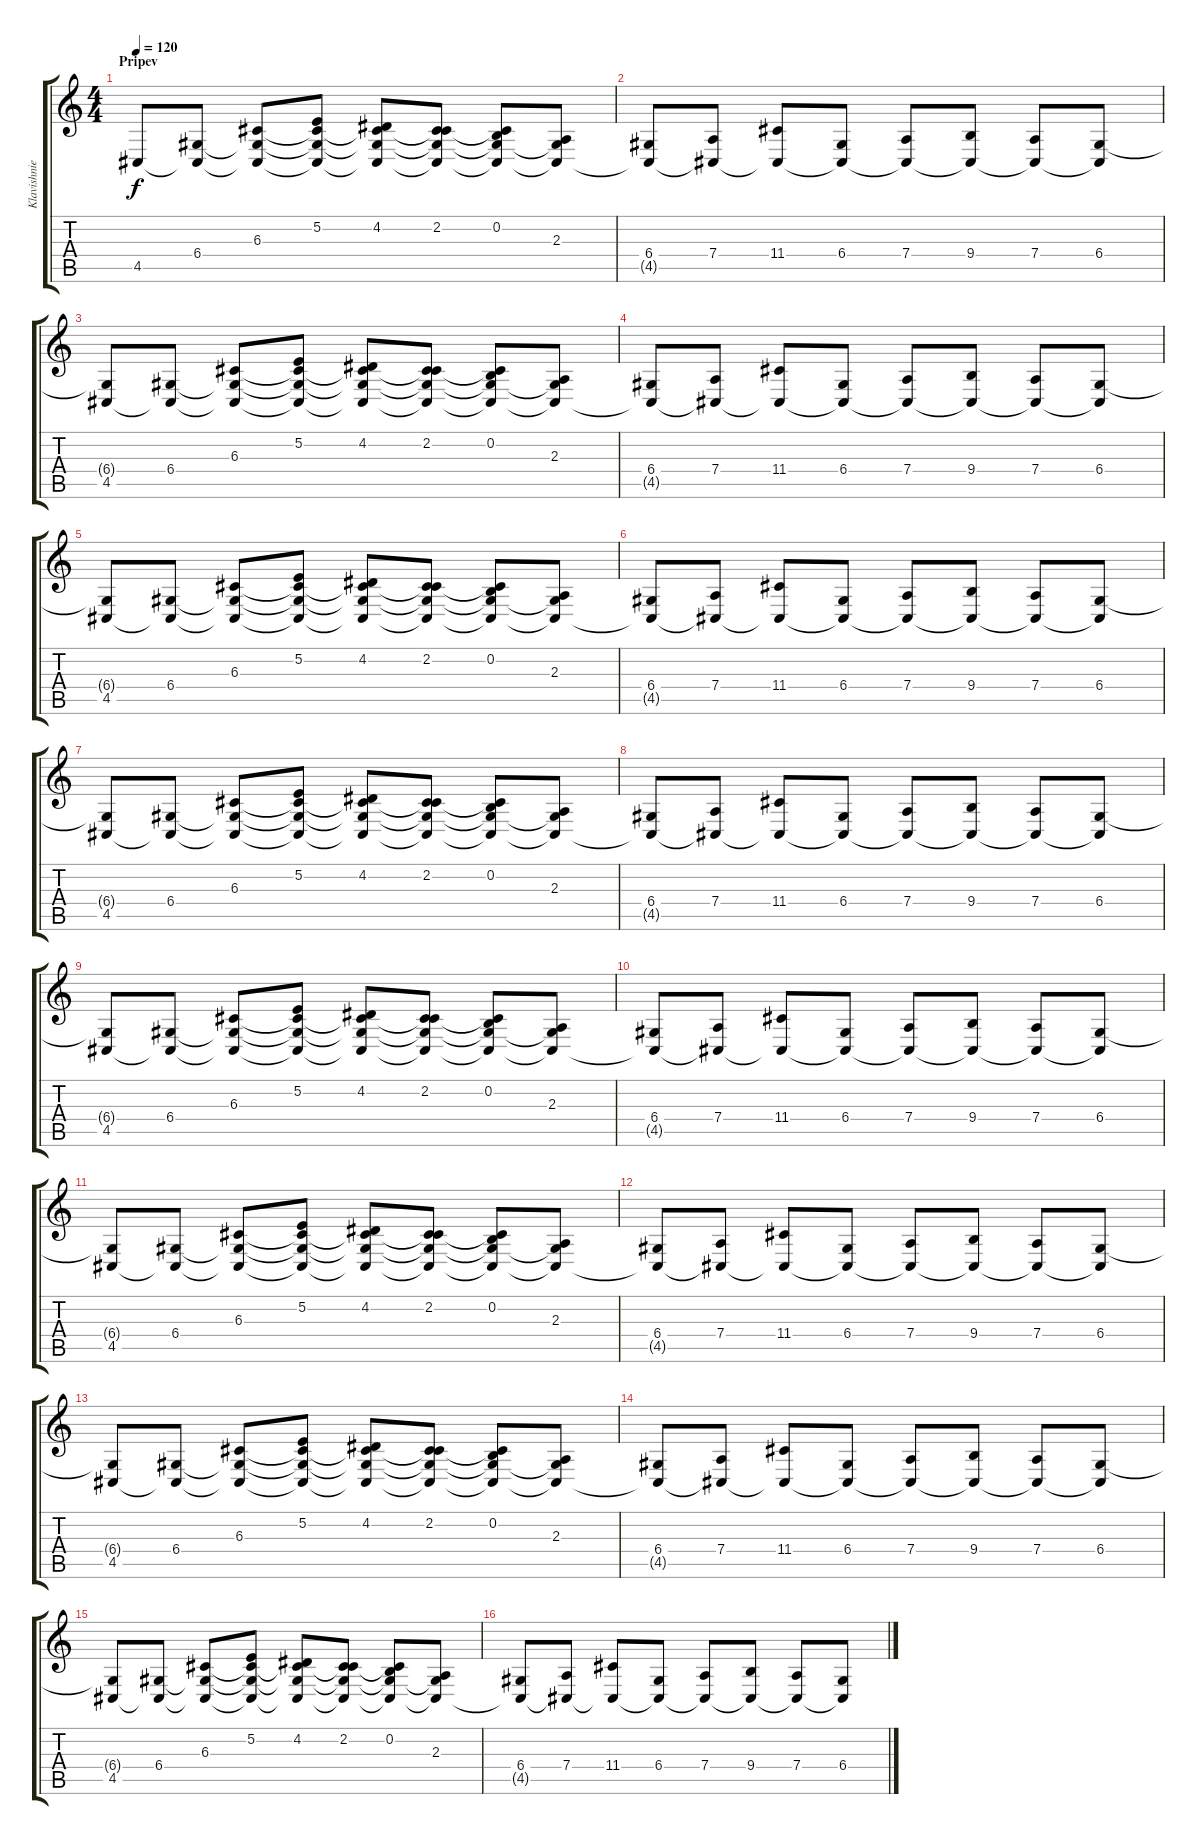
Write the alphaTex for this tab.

\track ("Klavishnie" "Klavishnie") {instrument churchorgan}
\staff {score tabs}
\tuning (E4 B3 G3 D3 A2 E2) {hide}
\ts (4 4)
\section ("" "Pripev")
\tempo 120
\clef g2
\ks c
4.5.8{dy f} (6.4 4.5{t}).8 (6.3 6.4{t} 4.5{t}).8 (5.2 6.3{t} 6.4{t} 4.5{t}).8 (4.2 6.3{t} 6.4{t} 4.5{t}).8 (2.2 6.3{t} 6.4{t} 4.5{t}).8 (0.2 6.3{t} 6.4{t} 4.5{t}).8 (2.3 6.4{t} 4.5{t}).8 |
(6.4 4.5{t}).8 (7.4 4.5{t}).8 (11.4 4.5{t}).8 (6.4 4.5{t}).8 (7.4 4.5{t}).8 (9.4 4.5{t}).8 (7.4 4.5{t}).8 (6.4 4.5{t}).8 |
(6.4{t} 4.5).8 (6.4 4.5{t}).8 (6.3 6.4{t} 4.5{t}).8 (5.2 6.3{t} 6.4{t} 4.5{t}).8 (4.2 6.3{t} 6.4{t} 4.5{t}).8 (2.2 6.3{t} 6.4{t} 4.5{t}).8 (0.2 6.3{t} 6.4{t} 4.5{t}).8 (2.3 6.4{t} 4.5{t}).8 |
(6.4 4.5{t}).8 (7.4 4.5{t}).8 (11.4 4.5{t}).8 (6.4 4.5{t}).8 (7.4 4.5{t}).8 (9.4 4.5{t}).8 (7.4 4.5{t}).8 (6.4 4.5{t}).8 |
(6.4{t} 4.5).8 (6.4 4.5{t}).8 (6.3 6.4{t} 4.5{t}).8 (5.2 6.3{t} 6.4{t} 4.5{t}).8 (4.2 6.3{t} 6.4{t} 4.5{t}).8 (2.2 6.3{t} 6.4{t} 4.5{t}).8 (0.2 6.3{t} 6.4{t} 4.5{t}).8 (2.3 6.4{t} 4.5{t}).8 |
(6.4 4.5{t}).8 (7.4 4.5{t}).8 (11.4 4.5{t}).8 (6.4 4.5{t}).8 (7.4 4.5{t}).8 (9.4 4.5{t}).8 (7.4 4.5{t}).8 (6.4 4.5{t}).8 |
(6.4{t} 4.5).8 (6.4 4.5{t}).8 (6.3 6.4{t} 4.5{t}).8 (5.2 6.3{t} 6.4{t} 4.5{t}).8 (4.2 6.3{t} 6.4{t} 4.5{t}).8 (2.2 6.3{t} 6.4{t} 4.5{t}).8 (0.2 6.3{t} 6.4{t} 4.5{t}).8 (2.3 6.4{t} 4.5{t}).8 |
(6.4 4.5{t}).8 (7.4 4.5{t}).8 (11.4 4.5{t}).8 (6.4 4.5{t}).8 (7.4 4.5{t}).8 (9.4 4.5{t}).8 (7.4 4.5{t}).8 (6.4 4.5{t}).8 |
(6.4{t} 4.5).8 (6.4 4.5{t}).8 (6.3 6.4{t} 4.5{t}).8 (5.2 6.3{t} 6.4{t} 4.5{t}).8 (4.2 6.3{t} 6.4{t} 4.5{t}).8 (2.2 6.3{t} 6.4{t} 4.5{t}).8 (0.2 6.3{t} 6.4{t} 4.5{t}).8 (2.3 6.4{t} 4.5{t}).8 |
(6.4 4.5{t}).8 (7.4 4.5{t}).8 (11.4 4.5{t}).8 (6.4 4.5{t}).8 (7.4 4.5{t}).8 (9.4 4.5{t}).8 (7.4 4.5{t}).8 (6.4 4.5{t}).8 |
(6.4{t} 4.5).8 (6.4 4.5{t}).8 (6.3 6.4{t} 4.5{t}).8 (5.2 6.3{t} 6.4{t} 4.5{t}).8 (4.2 6.3{t} 6.4{t} 4.5{t}).8 (2.2 6.3{t} 6.4{t} 4.5{t}).8 (0.2 6.3{t} 6.4{t} 4.5{t}).8 (2.3 6.4{t} 4.5{t}).8 |
(6.4 4.5{t}).8 (7.4 4.5{t}).8 (11.4 4.5{t}).8 (6.4 4.5{t}).8 (7.4 4.5{t}).8 (9.4 4.5{t}).8 (7.4 4.5{t}).8 (6.4 4.5{t}).8 |
(6.4{t} 4.5).8 (6.4 4.5{t}).8 (6.3 6.4{t} 4.5{t}).8 (5.2 6.3{t} 6.4{t} 4.5{t}).8 (4.2 6.3{t} 6.4{t} 4.5{t}).8 (2.2 6.3{t} 6.4{t} 4.5{t}).8 (0.2 6.3{t} 6.4{t} 4.5{t}).8 (2.3 6.4{t} 4.5{t}).8 |
(6.4 4.5{t}).8 (7.4 4.5{t}).8 (11.4 4.5{t}).8 (6.4 4.5{t}).8 (7.4 4.5{t}).8 (9.4 4.5{t}).8 (7.4 4.5{t}).8 (6.4 4.5{t}).8 |
(6.4{t} 4.5).8 (6.4 4.5{t}).8 (6.3 6.4{t} 4.5{t}).8 (5.2 6.3{t} 6.4{t} 4.5{t}).8 (4.2 6.3{t} 6.4{t} 4.5{t}).8 (2.2 6.3{t} 6.4{t} 4.5{t}).8 (0.2 6.3{t} 6.4{t} 4.5{t}).8 (2.3 6.4{t} 4.5{t}).8 |
(6.4 4.5{t}).8 (7.4 4.5{t}).8 (11.4 4.5{t}).8 (6.4 4.5{t}).8 (7.4 4.5{t}).8 (9.4 4.5{t}).8 (7.4 4.5{t}).8 (6.4 4.5{t}).8
